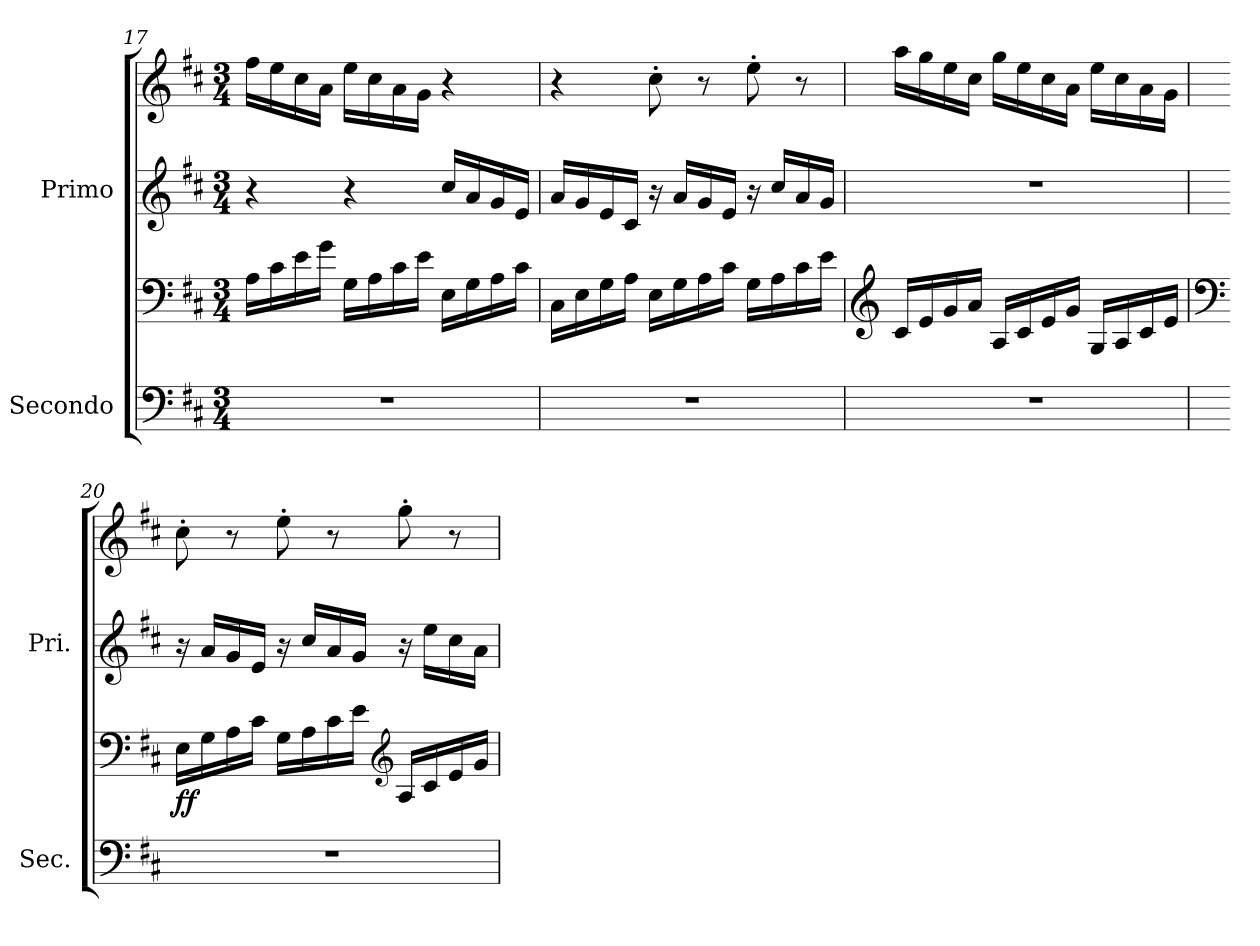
**kern	**kern	**dynam	**kern	**kern
*part2	*part2	*part2	*part1	*part1
*staff4	*staff3	*staff3/4	*staff2	*staff1
*I"Secondo	*	*	*I"Primo	*
*I'Sec.	*	*	*I'Pri.	*
*clefF4	*clefF4	*	*clefG2	*clefG2
*k[f#c#]	*k[f#c#]	*	*k[f#c#]	*k[f#c#]
*M3/4	*M3/4	*	*M3/4	*M3/4
=17	=17	=17	=17	=17
2.r	16A\LL	.	4r	16ff#\LL
.	16c#\	.	.	16ee\
.	16e\	.	.	16cc#\
.	16g\JJ	.	.	16a\JJ
.	16G\LL	.	4r	16ee\LL
.	16A\	.	.	16cc#\
.	16c#\	.	.	16a\
.	16e\JJ	.	.	16g\JJ
.	16E\LL	.	16cc#/LL	4r
.	16G\	.	16a/	.
.	16A\	.	16g/	.
.	16c#\JJ	.	16e/JJ	.
!!LO:PB:g=z
=18	=18	=18	=18	=18
2.r	16C#\LL	.	16a/LL	4r
.	16E\	.	16g/	.
.	16G\	.	16e/	.
.	16A\JJ	.	16c#/JJ	.
.	16E\LL	.	16r	8cc#'\
.	16G\	.	16a/LL	.
.	16A\	.	16g/	8r
.	16c#\JJ	.	16e/JJ	.
.	16G\LL	.	16r	8ee'\
.	16A\	.	16cc#/LL	.
.	16c#\	.	16a/	8r
.	16e\JJ	.	16g/JJ	.
=19	=19	=19	=19	=19
*	*clefG2	*	*	*
2.r	16c#/LL	.	2.r	16aa\LL
.	16e/	.	.	16gg\
.	16g/	.	.	16ee\
.	16a/JJ	.	.	16cc#\JJ
.	16A/LL	.	.	16gg\LL
.	16c#/	.	.	16ee\
.	16e/	.	.	16cc#\
.	16g/JJ	.	.	16a\JJ
.	16G/LL	.	.	16ee\LL
.	16A/	.	.	16cc#\
.	16c#/	.	.	16a\
.	16e/JJ	.	.	16g\JJ
=20	=20	=20	=20	=20
*	*clefF4	*	*	*
!	!	!LO:DY:b	!	!
2.r	16E\LL	ff	16r	8cc#'\
.	16G\	.	16a/LL	.
.	16A\	.	16g/	8r
.	16c#\JJ	.	16e/JJ	.
.	16G\LL	.	16r	8ee'\
.	16A\	.	16cc#/LL	.
.	16c#\	.	16a/	8r
.	16e\JJ	.	16g/JJ	.
*	*clefG2	*	*	*
.	16A/LL	.	16r	8gg'\
.	16c#/	.	16ee\LL	.
.	16e/	.	16cc#\	8r
.	16g/JJ	.	16a\JJ	.
=	=	=	=	=
*-	*-	*-	*-	*-
